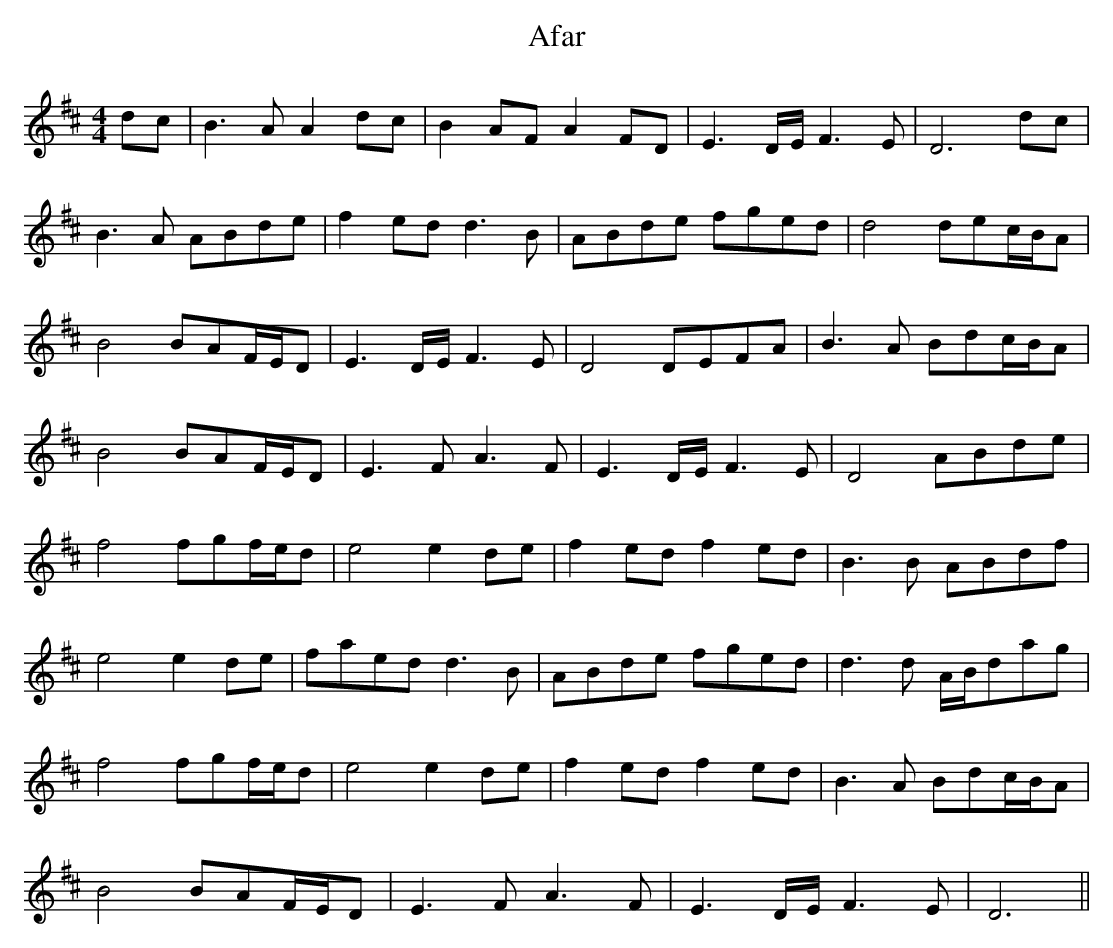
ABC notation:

X:1
T: Afar
M: 4/4
L: 1/8
K: Dmaj
dc|B3 A A2 dc|B2 AF A2 FD|E3 D/E/ F3 E|D6 dc|
B3 A ABde|f2 ed d3 B|ABde fged|d4 dec/B/A|
B4 BAF/E/D|E3 D/E/ F3 E|D4 DEFA|B3 A Bdc/B/A|
B4 BAF/E/D|E3 F A3 F|E3 D/E/ F3 E|D4 ABde|
f4 fgf/e/d|e4 e2 de|f2 ed f2 ed|B3 B ABdf|
e4 e2 de|faed d3 B|ABde fged|d3 d A/B/dag|
f4 fgf/e/d|e4 e2 de|f2 ed f2 ed|B3 A Bdc/B/A|
B4 BAF/E/D|E3 F A3 F|E3 D/E/ F3 E|D6||
